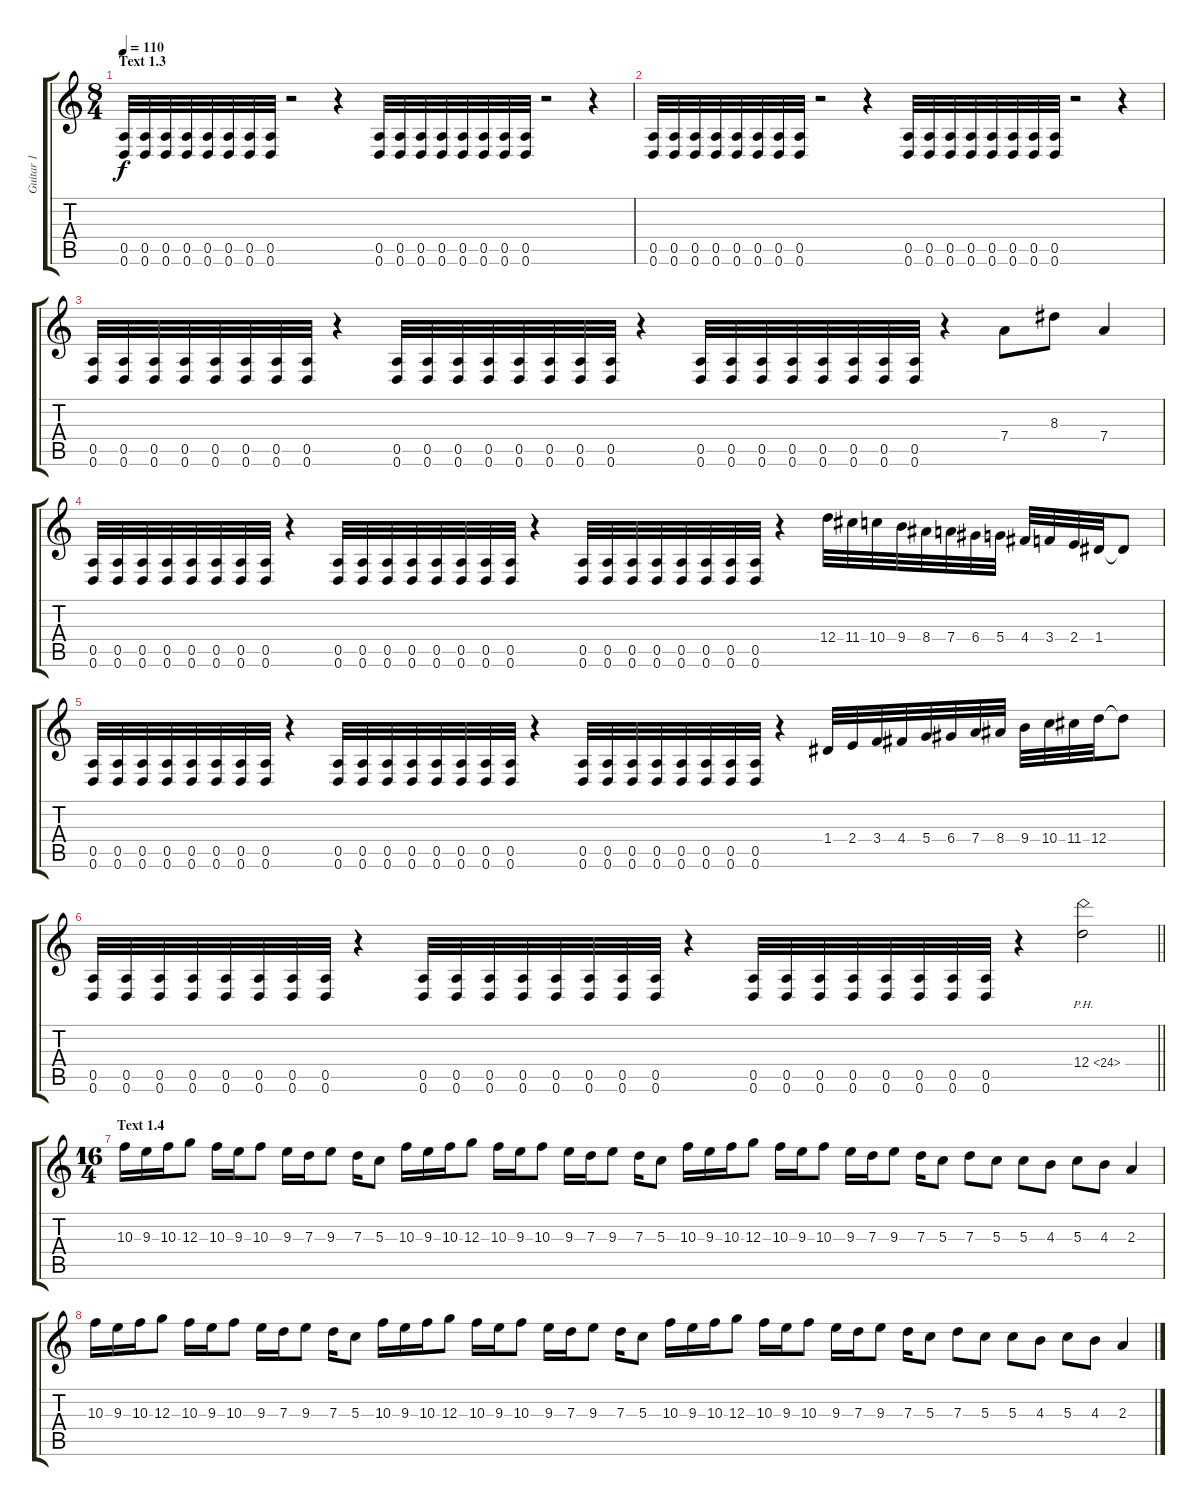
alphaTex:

\track ("Guitar 1" "Guitar 1") {instrument distortionguitar}
\staff {score tabs}
\tuning (E4 B3 G3 D3 A2 D2) {hide}
\ts (8 4)
\section ("" "Text 1.3")
\tempo 110
\clef g2
\ks c
(0.5 0.6).32{dy f} (0.5 0.6).32 (0.5 0.6).32 (0.5 0.6).32 (0.5 0.6).32 (0.5 0.6).32 (0.5 0.6).32 (0.5 0.6).32 r.2 r.4 (0.5 0.6).32 (0.5 0.6).32 (0.5 0.6).32 (0.5 0.6).32 (0.5 0.6).32 (0.5 0.6).32 (0.5 0.6).32 (0.5 0.6).32 r.2 r.4 |
(0.5 0.6).32 (0.5 0.6).32 (0.5 0.6).32 (0.5 0.6).32 (0.5 0.6).32 (0.5 0.6).32 (0.5 0.6).32 (0.5 0.6).32 r.2 r.4 (0.5 0.6).32 (0.5 0.6).32 (0.5 0.6).32 (0.5 0.6).32 (0.5 0.6).32 (0.5 0.6).32 (0.5 0.6).32 (0.5 0.6).32 r.2 r.4 |
(0.5 0.6).32 (0.5 0.6).32 (0.5 0.6).32 (0.5 0.6).32 (0.5 0.6).32 (0.5 0.6).32 (0.5 0.6).32 (0.5 0.6).32 r.4 (0.5 0.6).32 (0.5 0.6).32 (0.5 0.6).32 (0.5 0.6).32 (0.5 0.6).32 (0.5 0.6).32 (0.5 0.6).32 (0.5 0.6).32 r.4 (0.5 0.6).32 (0.5 0.6).32 (0.5 0.6).32 (0.5 0.6).32 (0.5 0.6).32 (0.5 0.6).32 (0.5 0.6).32 (0.5 0.6).32 r.4 7.4.8 8.3.8 7.4.4 |
(0.5 0.6).32 (0.5 0.6).32 (0.5 0.6).32 (0.5 0.6).32 (0.5 0.6).32 (0.5 0.6).32 (0.5 0.6).32 (0.5 0.6).32 r.4 (0.5 0.6).32 (0.5 0.6).32 (0.5 0.6).32 (0.5 0.6).32 (0.5 0.6).32 (0.5 0.6).32 (0.5 0.6).32 (0.5 0.6).32 r.4 (0.5 0.6).32 (0.5 0.6).32 (0.5 0.6).32 (0.5 0.6).32 (0.5 0.6).32 (0.5 0.6).32 (0.5 0.6).32 (0.5 0.6).32 r.4 12.4.32 11.4.32 10.4.32 9.4.32 8.4.32 7.4.32 6.4.32 5.4.32 4.4.32 3.4.32 2.4.32 1.4.32 1.4{t}.8 |
(0.5 0.6).32 (0.5 0.6).32 (0.5 0.6).32 (0.5 0.6).32 (0.5 0.6).32 (0.5 0.6).32 (0.5 0.6).32 (0.5 0.6).32 r.4 (0.5 0.6).32 (0.5 0.6).32 (0.5 0.6).32 (0.5 0.6).32 (0.5 0.6).32 (0.5 0.6).32 (0.5 0.6).32 (0.5 0.6).32 r.4 (0.5 0.6).32 (0.5 0.6).32 (0.5 0.6).32 (0.5 0.6).32 (0.5 0.6).32 (0.5 0.6).32 (0.5 0.6).32 (0.5 0.6).32 r.4 1.4.32 2.4.32 3.4.32 4.4.32 5.4.32 6.4.32 7.4.32 8.4.32 9.4.32 10.4.32 11.4.32 12.4.32 12.4{t}.8 |
\barLineRight lightlight
(0.5 0.6).32 (0.5 0.6).32 (0.5 0.6).32 (0.5 0.6).32 (0.5 0.6).32 (0.5 0.6).32 (0.5 0.6).32 (0.5 0.6).32 r.4 (0.5 0.6).32 (0.5 0.6).32 (0.5 0.6).32 (0.5 0.6).32 (0.5 0.6).32 (0.5 0.6).32 (0.5 0.6).32 (0.5 0.6).32 r.4 (0.5 0.6).32 (0.5 0.6).32 (0.5 0.6).32 (0.5 0.6).32 (0.5 0.6).32 (0.5 0.6).32 (0.5 0.6).32 (0.5 0.6).32 r.4 12.4{ph 12}.2 |
\ts (16 4)
\section ("" "Text 1.4")
10.3.16 9.3.16 10.3.16 12.3.8 10.3.16 9.3.16 10.3.8 9.3.16 7.3.16 9.3.8 7.3.16 5.3.8 10.3.16 9.3.16 10.3.16 12.3.8 10.3.16 9.3.16 10.3.8 9.3.16 7.3.16 9.3.8 7.3.16 5.3.8 10.3.16 9.3.16 10.3.16 12.3.8 10.3.16 9.3.16 10.3.8 9.3.16 7.3.16 9.3.8 7.3.16 5.3.8 7.3.8 5.3.8 5.3.8 4.3.8 5.3.8 4.3.8 2.3.4 |
10.3.16 9.3.16 10.3.16 12.3.8 10.3.16 9.3.16 10.3.8 9.3.16 7.3.16 9.3.8 7.3.16 5.3.8 10.3.16 9.3.16 10.3.16 12.3.8 10.3.16 9.3.16 10.3.8 9.3.16 7.3.16 9.3.8 7.3.16 5.3.8 10.3.16 9.3.16 10.3.16 12.3.8 10.3.16 9.3.16 10.3.8 9.3.16 7.3.16 9.3.8 7.3.16 5.3.8 7.3.8 5.3.8 5.3.8 4.3.8 5.3.8 4.3.8 2.3.4
